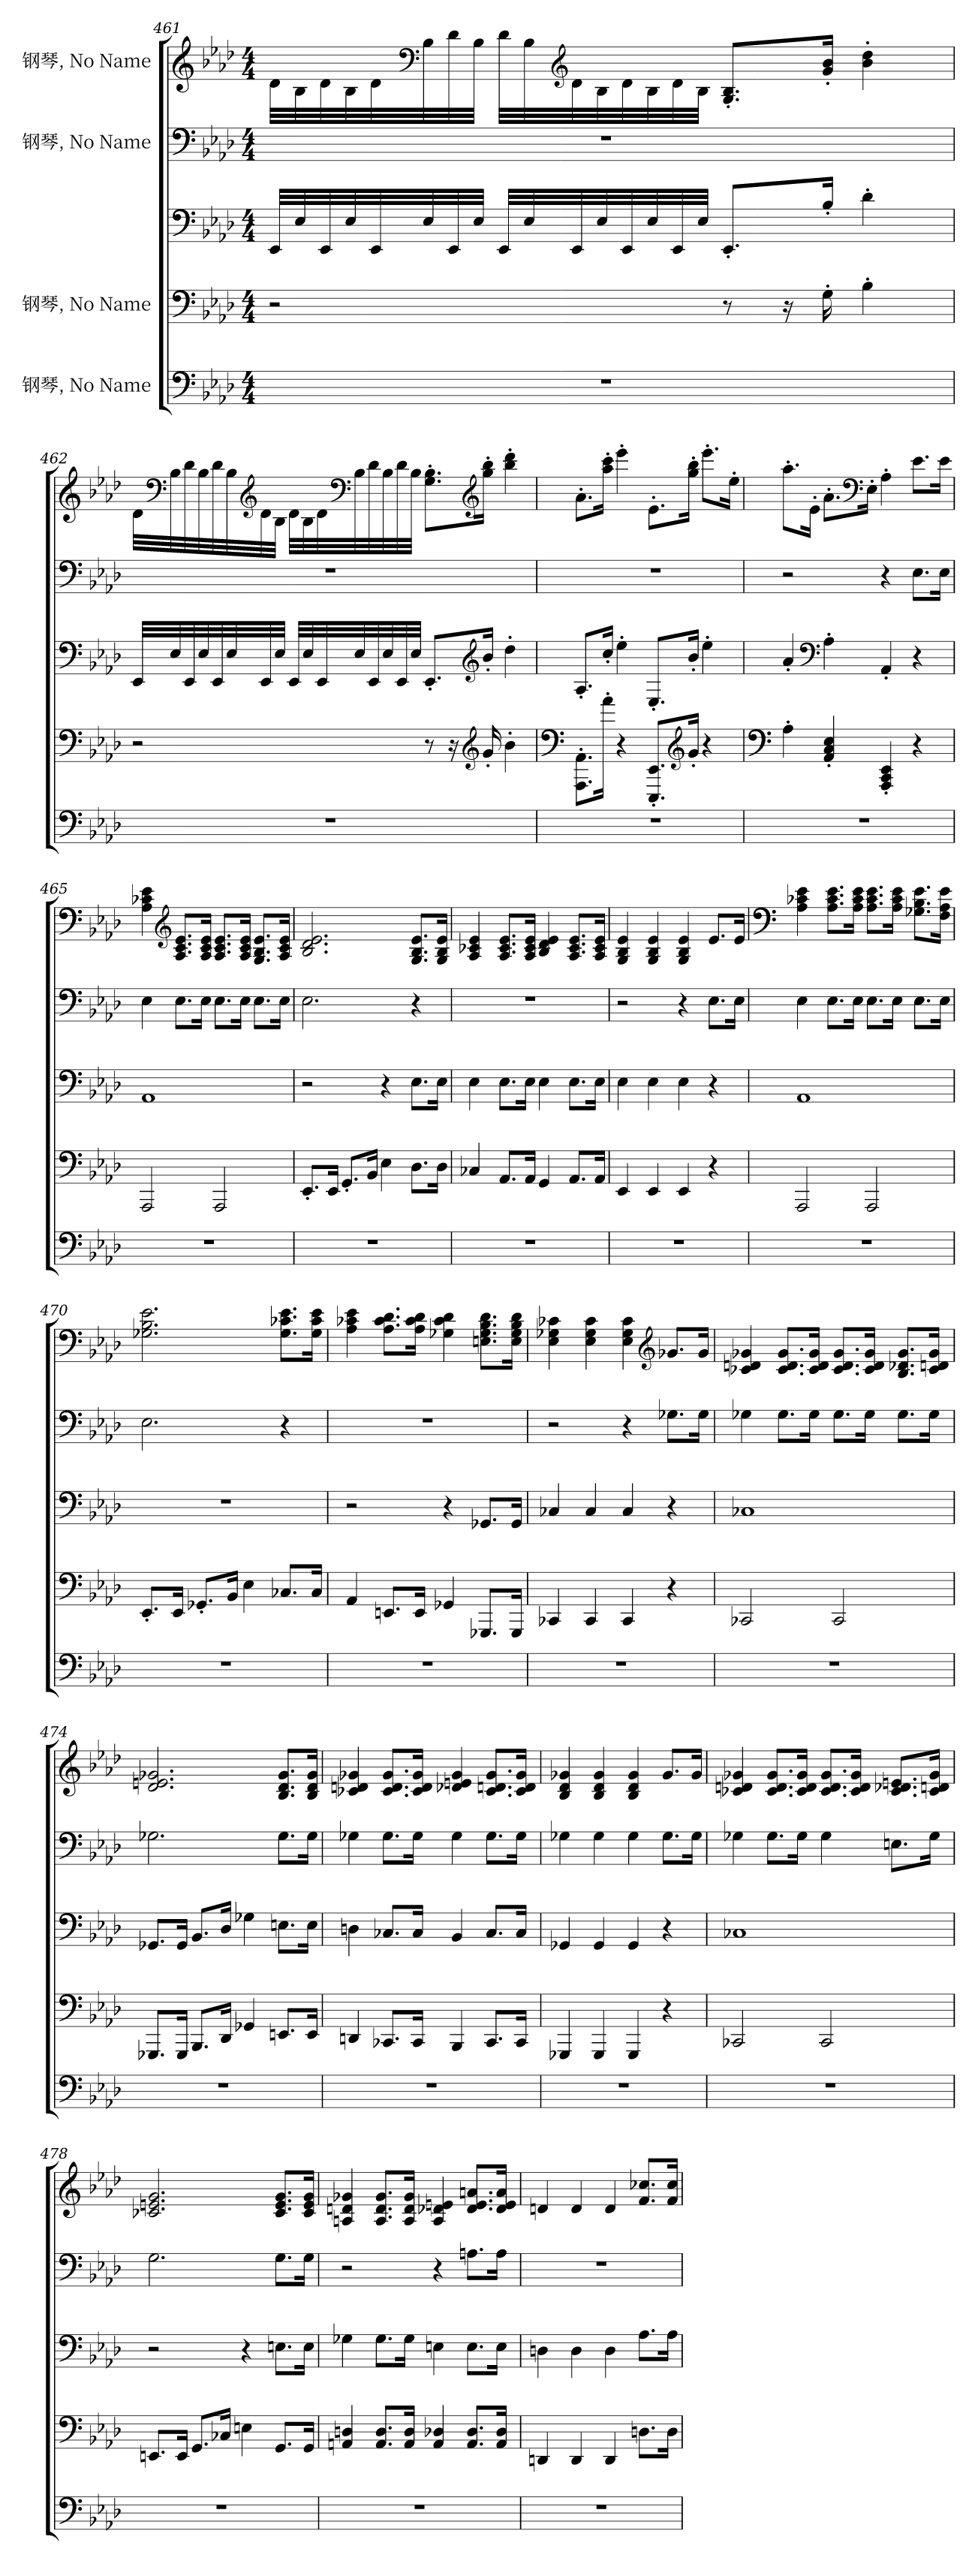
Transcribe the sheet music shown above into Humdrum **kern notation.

**kern	**kern	**kern	**kern	**kern
*part4	*part3	*part3	*part2	*part1
*staff5	*staff4	*staff3	*staff2	*staff1
*I"钢琴, No Name	*I"钢琴, No Name	*	*I"钢琴, No Name	*I"钢琴, No Name
*clefF4	*clefF4	*clefF4	*clefF4	*clefG2
*k[b-e-a-d-]	*k[b-e-a-d-]	*k[b-e-a-d-]	*k[b-e-a-d-]	*k[b-e-a-d-]
*M4/4	*M4/4	*M4/4	*M4/4	*M4/4
*MM63	*MM63	*MM63	*MM63	*MM63
=461	=461	=461	=461	=461
1r	2r	32EE-/LLL	1r	32d-\LLL
.	.	32E-/	.	32B-\
.	.	32EE-/	.	32d-\
.	.	32E-/	.	32B-\
.	.	32EE-/	.	32d-\
*	*	*	*	*clefF4
.	.	32E-/	.	32B-\
.	.	32EE-/	.	32d-\
.	.	32E-/JJJ	.	32B-\JJJ
.	.	32EE-/LLL	.	32d-\LLL
.	.	32E-/	.	32B-\
*	*	*	*	*clefG2
.	.	32EE-/	.	32d-\
.	.	32E-/	.	32B-\
.	.	32EE-/	.	32d-\
.	.	32E-/	.	32B-\
.	.	32EE-/	.	32d-\
.	.	32E-/JJJ	.	32B-\JJJ
.	8r	8.EE-'/L	.	8.G/' 8.B-/'L
.	16r	.	.	.
.	16G'\	16B-'/Jk	.	16g/' 16b-/'Jk
.	4B-'\	4d-'\	.	4b-\' 4dd-\'
!!LO:PB:g=z
=462	=462	=462	=462	=462
1r	2r	32EE-/LLL	1r	32d-\LLL
*	*	*	*	*clefF4
.	.	32E-/	.	32B-\
.	.	32EE-/	.	32d-\
.	.	32E-/	.	32B-\
.	.	32EE-/	.	32d-\
.	.	32E-/	.	32B-\
*	*	*	*	*clefG2
.	.	32EE-/	.	32d-\
.	.	32E-/JJJ	.	32B-\JJJ
.	.	32EE-/LLL	.	32d-\LLL
.	.	32E-/	.	32B-\
.	.	32EE-/	.	32d-\
*	*	*	*	*clefF4
.	.	32E-/	.	32B-\
.	.	32EE-/	.	32d-\
.	.	32E-/	.	32B-\
.	.	32EE-/	.	32d-\
.	.	32E-/JJJ	.	32B-\JJJ
.	8r	8.EE-'/L	.	8.G\' 8.B-\'L
.	16r	.	.	.
*	*clefG2	*clefG2	*	*clefG2
.	16g'/	16b-'/Jk	.	16gg\' 16bb-\'Jk
.	4b-'\	4dd-'\	.	4bb-\' 4ddd-\'
=463	=463	=463	=463	=463
*	*clefF4	*	*	*
1r	8.AAA-\' 8.AA-\'L	8.A-'/L	1r	8.a-'\L
.	16a-'\Jk	16cc'/Jk	.	16aa-\' 16ccc\'Jk
.	4r	4ee-'\	.	4eee-'\
.	8.EEE-/' 8.EE-/'L	8.E-'/L	.	8.e-'\L
*	*clefG2	*	*	*
.	16g'/Jk	16b-'/Jk	.	16gg\' 16bb-\'Jk
.	4r	4ee-'\	.	8.eee-'\L
.	.	.	.	16ee-'\Jk
!!LO:LB:g=z
=464	=464	=464	=464	=464
*	*clefF4	*	*	*
1r	4A-'\	4a-'/	2r	8.aa-'\L
.	.	.	.	16e-'\Jk
*	*	*clefF4	*	*
.	4AA-/' 4C/' 4E-/'	4A-'\	.	8.a-'\L
*	*	*	*	*clefF4
*	*	*	*	*MM60
.	.	.	.	16E-'\Jk
.	4AAA-/' 4CC/' 4EE-/'	4AA-'/	4r	4A-'\
.	4r	4r	8.E-\L	8.e-\L
.	.	.	16E-\Jk	16e-\Jk
=465	=465	=465	=465	=465
1r	2AAA-/	1AA-	4E-\	4A-\ 4c-X\ 4e-\
*	*	*	*	*clefG2
.	.	.	8.E-\L	8.A-/ 8.c-/ 8.e-/L
.	.	.	16E-\Jk	16A-/ 16c-/ 16e-/Jk
.	2AAA-/	.	8.E-\L	8.A-/ 8.c-/ 8.e-/L
.	.	.	16E-\Jk	16A-/ 16c-/ 16e-/Jk
.	.	.	8.E-\L	8.G/ 8.B-/ 8.e-/L
.	.	.	16E-\Jk	16A-/ 16c-/ 16e-/Jk
=466	=466	=466	=466	=466
1r	8.EE-'/L	2r	2.E-\	2.B-/ 2.d-/ 2.e-/
.	16EE-/Jk	.	.	.
.	8.GG'/L	.	.	.
.	16BB-/Jk	.	.	.
.	4E-\	4r	.	.
*	*	*	*	*MM63
.	8.D-\L	8.E-\L	4r	8.G/ 8.B-/ 8.e-/L
.	16D-\Jk	16E-\Jk	.	16G/ 16B-/ 16e-/Jk
!!LO:PB:g=z
=467	=467	=467	=467	=467
1r	4C-X/	4E-\	1r	4A-/ 4c-X/ 4e-/
.	8.AA-/L	8.E-\L	.	8.A-/ 8.c-/ 8.e-/L
.	16AA-/Jk	16E-\Jk	.	16A-/ 16c-/ 16e-/Jk
.	4GG/	4E-\	.	4B-/ 4d-/ 4e-/
.	8.AA-/L	8.E-\L	.	8.A-/ 8.c-/ 8.e-/L
.	16AA-/Jk	16E-\Jk	.	16A-/ 16c-/ 16e-/Jk
=468	=468	=468	=468	=468
1r	4EE-/	4E-\	2r	4G/ 4B-/ 4e-/
.	4EE-/	4E-\	.	4G/ 4B-/ 4e-/
.	4EE-/	4E-\	4r	4G/ 4B-/ 4e-/
*	*	*	*	*MM63
.	4r	4r	8.E-\L	8.e-/L
.	.	.	16E-\Jk	16e-/Jk
=469	=469	=469	=469	=469
*	*	*	*	*clefF4
1r	2AAA-/	1AA-	4E-\	4A-\ 4c-X\ 4e-\
.	.	.	8.E-\L	8.A-\ 8.c-\ 8.e-\L
.	.	.	16E-\Jk	16A-\ 16c-\ 16e-\Jk
.	2AAA-/	.	8.E-\L	8.A-\ 8.c-\ 8.e-\L
.	.	.	16E-\Jk	16A-\ 16c-\ 16e-\Jk
.	.	.	8.E-\L	8.G-X\ 8.B-\ 8.e-\L
.	.	.	16E-\Jk	16F\ 16A-\ 16e-\Jk
!!LO:LB:g=z
=470	=470	=470	=470	=470
1r	8.EE-'/L	1r	2.E-\	2.G-X\ 2.B-\ 2.e-\
.	16EE-/Jk	.	.	.
.	8.GG-X'/L	.	.	.
.	16BB-/Jk	.	.	.
.	4E-\	.	.	.
*	*	*	*	*MM63
.	8.C-X/L	.	4r	8.G-\ 8.c-X\ 8.e-\L
.	16C-/Jk	.	.	16G-\ 16c-\ 16e-\Jk
=471	=471	=471	=471	=471
1r	4AA-/	2r	1r	4A-\ 4c-X\ 4e-\
.	8.EEn/L	.	.	8.A-\ 8.c-\ 8.d-\L
.	16EE/Jk	.	.	16A-\ 16c-\ 16d-\Jk
.	4GG-X/	4r	.	4G-X\ 4c-\ 4d-\
.	8.GGG-X/L	8.GG-X/L	.	8.En\ 8.G-\ 8.B-\ 8.d-\L
.	16GGG-/Jk	16GG-/Jk	.	16E\ 16G-\ 16B-\ 16d-\Jk
=472	=472	=472	=472	=472
1r	4CC-X/	4C-X/	2r	4E-\ 4G-X\ 4c-X\
.	4CC-/	4C-/	.	4E-\ 4G-\ 4c-\
.	4CC-/	4C-/	4r	4E-\ 4G-\ 4c-\
*	*	*	*	*clefG2
*	*	*	*	*MM63
.	4r	4r	8.G-X\L	8.g-X/L
.	.	.	16G-\Jk	16g-/Jk
!!LO:PB:g=z
=473	=473	=473	=473	=473
1r	2CC-X/	1C-X	4G-X\	4c-X/ 4dn/ 4g-X/
.	.	.	8.G-\L	8.c-/ 8.d/ 8.g-/L
.	.	.	16G-\Jk	16c-/ 16d/ 16g-/Jk
.	2CC-/	.	8.G-\L	8.c-/ 8.d/ 8.g-/L
.	.	.	16G-\Jk	16c-/ 16d/ 16g-/Jk
.	.	.	8.G-\L	8.B-/ 8.d-X/ 8.g-/L
.	.	.	16G-\Jk	16c-/ 16dn/ 16g-/Jk
=474	=474	=474	=474	=474
1r	8.GGG-X/L	8.GG-X/L	2.G-X\	2.d-/ 2.en/ 2.g-X/
.	16GGG-/Jk	16GG-/Jk	.	.
.	8.BBB-/L	8.BB-/L	.	.
.	16DD-/Jk	16D-/Jk	.	.
.	4GG-X/	4G-X\	.	.
*	*	*	*	*MM63
.	8.EEn/L	8.En\L	8.G-\L	8.B-/ 8.d-/ 8.g-/L
.	16EE/Jk	16E\Jk	16G-\Jk	16B-/ 16d-/ 16g-/Jk
!!LO:LB:g=z
=475	=475	=475	=475	=475
1r	4DDn/	4Dn\	4G-X\	4c-X/ 4dn/ 4g-X/
.	8.CC-X/L	8.C-X/L	8.G-\L	8.c-/ 8.d/ 8.g-/L
.	16CC-/Jk	16C-/Jk	16G-\Jk	16c-/ 16d/ 16g-/Jk
.	4BBB-/	4BB-/	4G-\	4d-X/ 4en/ 4g-/
.	8.CC-/L	8.C-/L	8.G-\L	8.c-/ 8.dn/ 8.g-/L
.	16CC-/Jk	16C-/Jk	16G-\Jk	16c-/ 16d/ 16g-/Jk
=476	=476	=476	=476	=476
1r	4GGG-X/	4GG-X/	4G-X\	4B-/ 4d-/ 4g-X/
.	4GGG-/	4GG-/	4G-\	4B-/ 4d-/ 4g-/
.	4GGG-/	4GG-/	4G-\	4B-/ 4d-/ 4g-/
*	*	*	*	*MM63
.	4r	4r	8.G-\L	8.g-/L
.	.	.	16G-\Jk	16g-/Jk
=477	=477	=477	=477	=477
1r	2CC-X/	1C-X	4G-X\	4c-X/ 4dn/ 4g-X/
.	.	.	8.G-\L	8.c-/ 8.d/ 8.g-/L
.	.	.	16G-\Jk	16c-/ 16d/ 16g-/Jk
.	2CC-/	.	4G-\	8.c-/ 8.d/ 8.g-/L
.	.	.	.	16c-/ 16d/ 16g-/Jk
.	.	.	8.En\L	8.c-/ 8.d-X/ 8.en/L
.	.	.	16G-\Jk	16c-/ 16dn/ 16g-/Jk
!!LO:PB:g=z
=478	=478	=478	=478	=478
1r	8.EEn/L	2r	2.G\	2.c-X/ 2.en/ 2.g/
.	16EE/Jk	.	.	.
.	8.GG/L	.	.	.
.	16C-X/Jk	.	.	.
.	4En\	4r	.	.
*	*	*	*	*MM63
.	8.GG/L	8.En\L	8.G\L	8.c-/ 8.e/ 8.g/L
*	*	*	*	*MM62
.	16GG/Jk	16E\Jk	16G\Jk	16c-/ 16e/ 16g/Jk
=479	=479	=479	=479	=479
*	*	*	*	*MM63
1r	4AAn/ 4Dn/	4G-X\	2r	4An/ 4dn/ 4g-X/
.	8.AA/ 8.D/L	8.G-\L	.	8.A/ 8.d/ 8.g-/L
.	16AA/ 16D/Jk	16G-\Jk	.	16A/ 16d/ 16g-/Jk
.	4AA/ 4D-X/	4En\	4r	4A/ 4d-X/ 4en/
.	8.AA/ 8.D-/L	8.E\L	8.An\L	8.d-/ 8.e/ 8.an/L
.	16AA/ 16D-/Jk	16E\Jk	16A\Jk	16d-/ 16e/ 16a/Jk
=480	=480	=480	=480	=480
1r	4DDn/	4Dn\	1r	4dn/
.	4DD/	4D\	.	4d/
.	4DD/	4D\	.	4d/
*	*	*	*	*MM63
.	8.Dn\L	8.A-\L	.	8.f/ 8.cc-X/L
.	16D\Jk	16A-\Jk	.	16f/ 16cc-/Jk
=	=	=	=	=
*-	*-	*-	*-	*-
